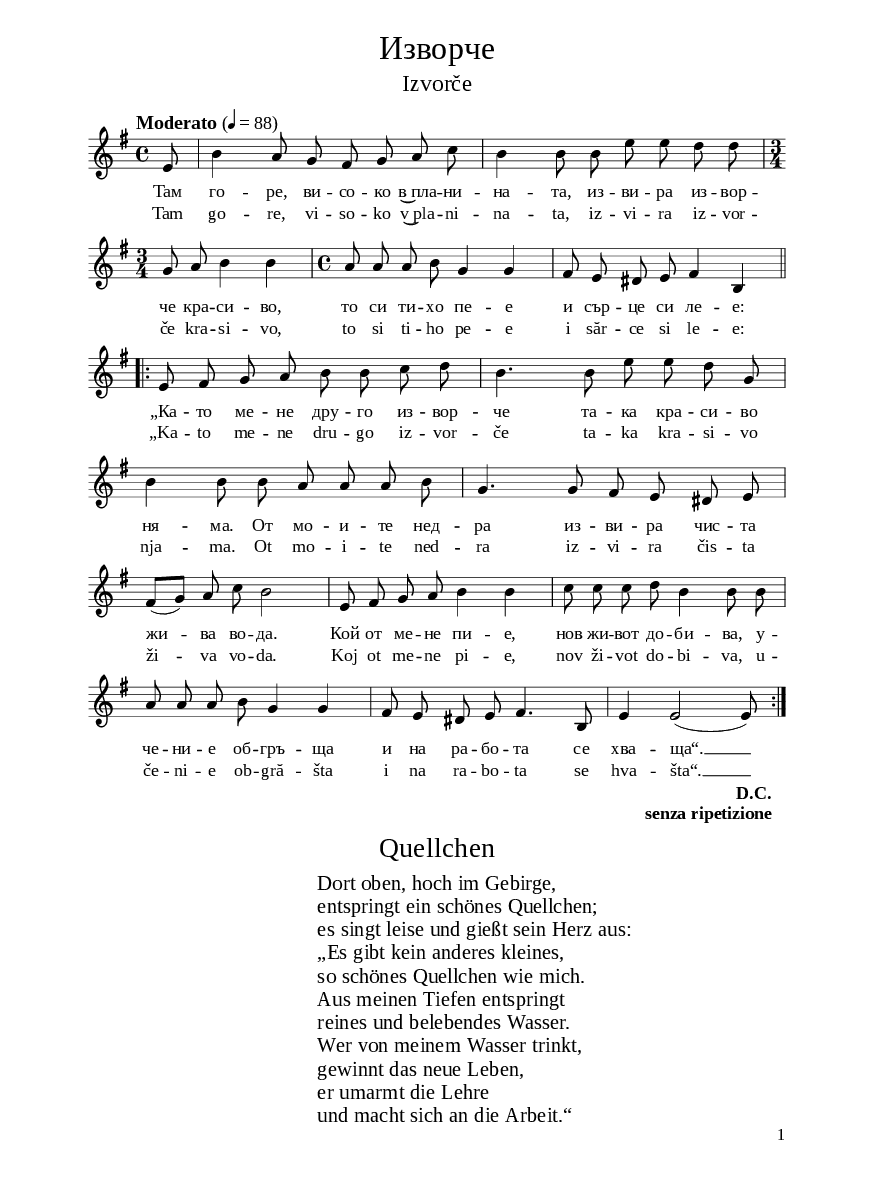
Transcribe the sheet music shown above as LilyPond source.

\version "2.24.4"

% include paper part and global functions
\include "include/globals.ily"

\bookpart {
  \label #'ref177
  \tocItem \markup "Изворче – Izvorče"
  \include "include/bookpart-paper.ily"
  \score {
    \include "include/score-layout.ily"

    \new Voice \absolute {
      \clef treble
      \key e \minor
      \time 4/4
      \tempoFunc "Moderato" 4 "88"
      \autoBeamOff
      \partial 8
      e'8 | % 2
      b'4  a'8  g'8  fis'8  g'8
      a'8 c''8 | % 3
      b'4 b'8 b'8 e''8
      e''8 d''8 d''8 | % 4
      \time 3/4  |  \break % 4
      g'8  a'8 b'4 b'4 | % 5
      \time 4/4  | % 5
      a'8  a'8  a'8 b'8  g'4
      g'4 | % 6
      fis'8  e'8  dis'8  e'8  fis'4
      b4 \break | % 7
      \bar ".|:-||"
      e'8  fis'8  g'8  a'8 b'8
      b'8 c''8 d''8 | % 8
      b'4. b'8 e''8 e''8
      d''8  g'8 \break | % 9
      b'4 b'8 b'8  a'8  a'8
      a'8 b'8 |
      g'4.  g'8  fis'8  e'8  dis'8
      e'8 \break | % 11
      fis'8 ( [  g'8 ] )   a'8 c''8
      b'2 | % 12
      e'8  fis'8  g'8  a'8 b'4
      b'4 | % 13
      c''8 c''8 c''8 d''8
      b'4 b'8 b'8 | \break % 14
      a'8  a'8  a'8 b'8  g'4
      g'4 | % 15
      fis'8  e'8  dis'8  e'8  fis'4.
      b8 | % 16
      e'4  e'2 (e'8)
      \bar ":|."
    }

    \addlyrics {
      Там го -- ре, ви -- со -- ко в~пла
      -- ни -- на -- та, из -- ви -- ра из --
      вор -- че кра -- си -- во, то си
      ти -- хо пе -- е и сър -- це си
      ле -- е: „Ка -- то ме -- не дру --
      го из -- вор -- че та -- ка кра --
      си -- во ня -- ма. От мо -- и -- те
      нед -- ра из -- ви -- ра чис -- та
      жи -- ва во -- да. Кой от ме --
      не пи -- е, нов жи -- вот до -- би
      -- ва, у -- че -- ни -- е об -- гръ --
      ща и на ра -- бо -- та се хва --
      ща“. __}
      \addlyrics {
        Tam go -- re, vi -- so -- ko v~pla
        -- ni -- na -- ta, iz -- vi -- ra iz --
        vor -- če kra -- si -- vo, to si
        ti -- ho pe -- e i săr -- ce si
        le -- e: „Ka -- to me -- ne dru --
        go iz -- vor -- če ta -- ka kra --
        si -- vo nja -- ma. Ot mo -- i -- te
        ned -- ra iz -- vi -- ra čis -- ta
        ži -- va vo -- da. Koj ot me --
        ne pi -- e, nov ži -- vot do -- bi
        -- va, u -- če -- ni -- e ob -- gră --
        šta i na ra -- bo -- ta se hva --
        šta“. __}


        \header {
          title = \titleFunc "Изворче" "Izvorče"
        }

        \midi{}
      } % score

      \markup \empty-one
      \markup \dc-two "D.C.""senza ripetizione"
      \markup \empty-one

      % include foreign translation(s) of the song
       \version "2.24.4"

\markup \fill-line { \fontsize #deTitleFontSize "Quellchen" }
\markup \null
\markup \null
\markup \abs-fontsize #10 {
  \hspace #30
  \override #`(baseline-skip . ,deCoupletBaselineSkip)

  \column {
  
 \line { " "Dort oben, hoch im Gebirge,}

 \line { " "entspringt ein schönes Quellchen;}

 \line { " "es singt leise und gießt sein Herz aus:}

 \line { " "„Es gibt kein anderes kleines, }

 \line { " "so schönes Quellchen wie mich. }

 \line { " "Aus meinen Tiefen entspringt}

 \line { " "reines und belebendes Wasser.}

 \line { " "Wer von meinem Wasser trinkt, }

 \line { " "gewinnt das neue Leben,}

 \line { " "er umarmt die Lehre }

 \line { " "und macht sich an die Arbeit.“}
  }
}


    } % bookpart


